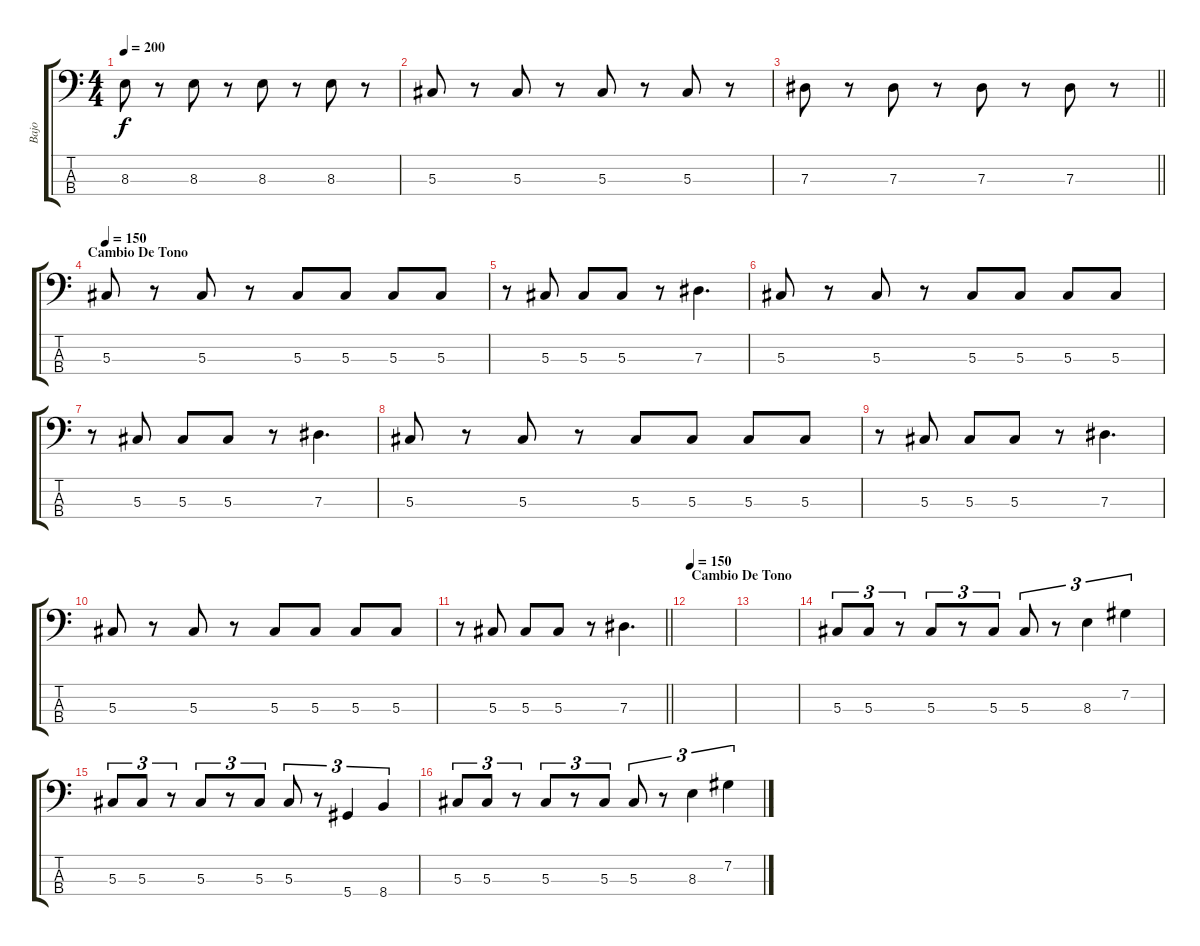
\track ("Bajo" "Bajo") {instrument electricbasspick}
\staff {score tabs}
\tuning (Gb2 Db2 Ab1 Eb1) {hide}
\ts (4 4)
\tempo 200
\clef f4
\ks c
8.3.8{dy f} r.8 8.3.8 r.8 8.3.8 r.8 8.3.8 r.8 |
5.3.8 r.8 5.3.8 r.8 5.3.8 r.8 5.3.8 r.8 |
\barLineRight lightlight
7.3.8 r.8 7.3.8 r.8 7.3.8 r.8 7.3.8 r.8 |
\section ("" "Cambio De Tono")
\tempo 150
5.3.8 r.8 5.3.8 r.8 5.3.8 5.3.8 5.3.8 5.3.8 |
r.8 5.3.8 5.3.8 5.3.8 r.8 7.3.4{d} |
5.3.8 r.8 5.3.8 r.8 5.3.8 5.3.8 5.3.8 5.3.8 |
r.8 5.3.8 5.3.8 5.3.8 r.8 7.3.4{d} |
5.3.8 r.8 5.3.8 r.8 5.3.8 5.3.8 5.3.8 5.3.8 |
r.8 5.3.8 5.3.8 5.3.8 r.8 7.3.4{d} |
5.3.8 r.8 5.3.8 r.8 5.3.8 5.3.8 5.3.8 5.3.8 |
\barLineRight lightlight
r.8 5.3.8 5.3.8 5.3.8 r.8 7.3.4{d} |
\section ("" "Cambio De Tono")
\tempo 150
|
|
5.3.8{tu (3 2)} 5.3.8{tu (3 2)} r.8{tu (3 2)} 5.3.8{tu (3 2)} r.8{tu (3 2)} 5.3.8{tu (3 2)} 5.3.8{tu (3 2)} r.8{tu (3 2)} 8.3.4{tu (3 2)} 7.2.4{tu (3 2)} |
5.3.8{tu (3 2)} 5.3.8{tu (3 2)} r.8{tu (3 2)} 5.3.8{tu (3 2)} r.8{tu (3 2)} 5.3.8{tu (3 2)} 5.3.8{tu (3 2)} r.8{tu (3 2)} 5.4.4{tu (3 2)} 8.4.4{tu (3 2)} |
5.3.8{tu (3 2)} 5.3.8{tu (3 2)} r.8{tu (3 2)} 5.3.8{tu (3 2)} r.8{tu (3 2)} 5.3.8{tu (3 2)} 5.3.8{tu (3 2)} r.8{tu (3 2)} 8.3.4{tu (3 2)} 7.2.4{tu (3 2)}
